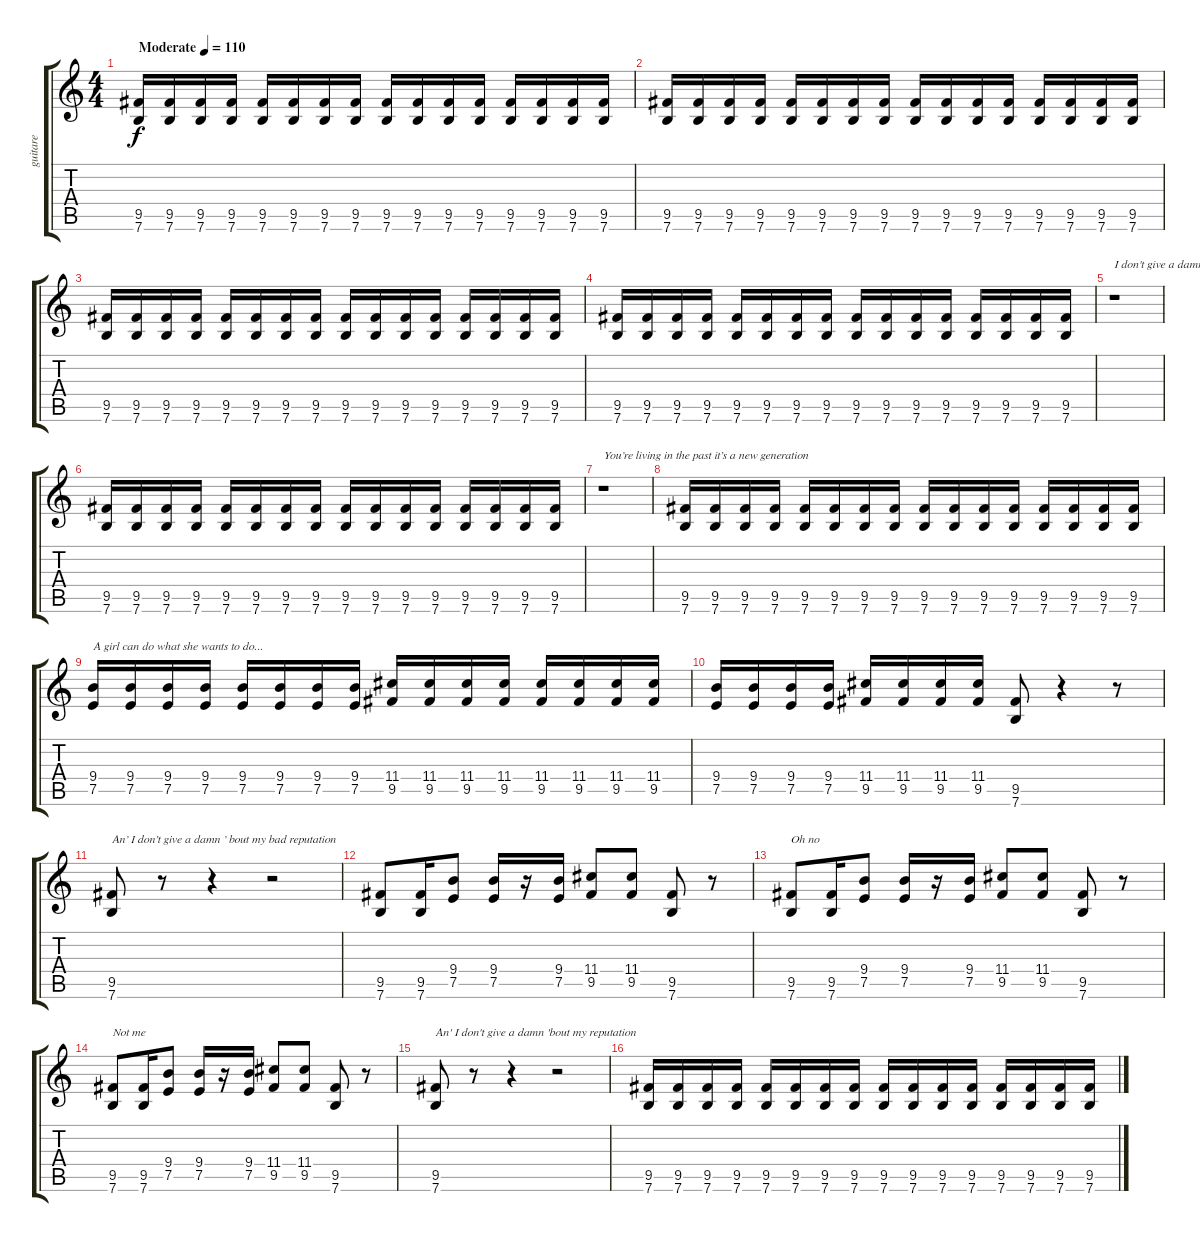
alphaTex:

\track ("guitare" "guitare") {instrument overdrivenguitar}
\staff {score tabs}
\tuning (E4 B3 G3 D3 A2 E2) {hide}
\ts (4 4)
\tempo (110 "Moderate")
\clef g2
\ks c
(9.5 7.6).16{dy f instrument overdrivenguitar} (9.5 7.6).16 (9.5 7.6).16 (9.5 7.6).16 (9.5 7.6).16 (9.5 7.6).16 (9.5 7.6).16 (9.5 7.6).16 (9.5 7.6).16 (9.5 7.6).16 (9.5 7.6).16 (9.5 7.6).16 (9.5 7.6).16 (9.5 7.6).16 (9.5 7.6).16 (9.5 7.6).16 |
(9.5 7.6).16 (9.5 7.6).16 (9.5 7.6).16 (9.5 7.6).16 (9.5 7.6).16 (9.5 7.6).16 (9.5 7.6).16 (9.5 7.6).16 (9.5 7.6).16 (9.5 7.6).16 (9.5 7.6).16 (9.5 7.6).16 (9.5 7.6).16 (9.5 7.6).16 (9.5 7.6).16 (9.5 7.6).16 |
(9.5 7.6).16 (9.5 7.6).16 (9.5 7.6).16 (9.5 7.6).16 (9.5 7.6).16 (9.5 7.6).16 (9.5 7.6).16 (9.5 7.6).16 (9.5 7.6).16 (9.5 7.6).16 (9.5 7.6).16 (9.5 7.6).16 (9.5 7.6).16 (9.5 7.6).16 (9.5 7.6).16 (9.5 7.6).16 |
(9.5 7.6).16 (9.5 7.6).16 (9.5 7.6).16 (9.5 7.6).16 (9.5 7.6).16 (9.5 7.6).16 (9.5 7.6).16 (9.5 7.6).16 (9.5 7.6).16 (9.5 7.6).16 (9.5 7.6).16 (9.5 7.6).16 (9.5 7.6).16 (9.5 7.6).16 (9.5 7.6).16 (9.5 7.6).16 |
r.1{txt "I don't give a damn about my reputation"} |
(9.5 7.6).16 (9.5 7.6).16 (9.5 7.6).16 (9.5 7.6).16 (9.5 7.6).16 (9.5 7.6).16 (9.5 7.6).16 (9.5 7.6).16 (9.5 7.6).16 (9.5 7.6).16 (9.5 7.6).16 (9.5 7.6).16 (9.5 7.6).16 (9.5 7.6).16 (9.5 7.6).16 (9.5 7.6).16 |
r.1{txt "You’re living in the past it’s a new generation"} |
(9.5 7.6).16 (9.5 7.6).16 (9.5 7.6).16 (9.5 7.6).16 (9.5 7.6).16 (9.5 7.6).16 (9.5 7.6).16 (9.5 7.6).16 (9.5 7.6).16 (9.5 7.6).16 (9.5 7.6).16 (9.5 7.6).16 (9.5 7.6).16 (9.5 7.6).16 (9.5 7.6).16 (9.5 7.6).16 |
(9.4 7.5).16{txt "A girl can do what she wants to do..."} (9.4 7.5).16 (9.4 7.5).16 (9.4 7.5).16 (9.4 7.5).16 (9.4 7.5).16 (9.4 7.5).16 (9.4 7.5).16 (11.4 9.5).16 (11.4 9.5).16 (11.4 9.5).16 (11.4 9.5).16 (11.4 9.5).16 (11.4 9.5).16 (11.4 9.5).16 (11.4 9.5).16 |
(9.4 7.5).16 (9.4 7.5).16 (9.4 7.5).16 (9.4 7.5).16 (11.4 9.5).16 (11.4 9.5).16 (11.4 9.5).16 (11.4 9.5).16 (9.5 7.6).8 r.4 r.8 |
(9.5 7.6).8{txt "An’ I don’t give a damn ’ bout my bad reputation"} r.8 r.4 r.2 |
(9.5 7.6).8 (9.5 7.6).16 (9.4 7.5).8 (9.4 7.5).16 r.16 (9.4 7.5).16 (11.4 9.5).8 (11.4 9.5).8 (9.5 7.6).8 r.8 |
(9.5 7.6).8{txt "Oh no"} (9.5 7.6).16 (9.4 7.5).8 (9.4 7.5).16 r.16 (9.4 7.5).16 (11.4 9.5).8 (11.4 9.5).8 (9.5 7.6).8 r.8 |
(9.5 7.6).8{txt "Not me"} (9.5 7.6).16 (9.4 7.5).8 (9.4 7.5).16 r.16 (9.4 7.5).16 (11.4 9.5).8 (11.4 9.5).8 (9.5 7.6).8 r.8 |
(9.5 7.6).8{txt "An' I don't give a damn 'bout my reputation"} r.8 r.4 r.2 |
(9.5 7.6).16 (9.5 7.6).16 (9.5 7.6).16 (9.5 7.6).16 (9.5 7.6).16 (9.5 7.6).16 (9.5 7.6).16 (9.5 7.6).16 (9.5 7.6).16 (9.5 7.6).16 (9.5 7.6).16 (9.5 7.6).16 (9.5 7.6).16 (9.5 7.6).16 (9.5 7.6).16 (9.5 7.6).16
